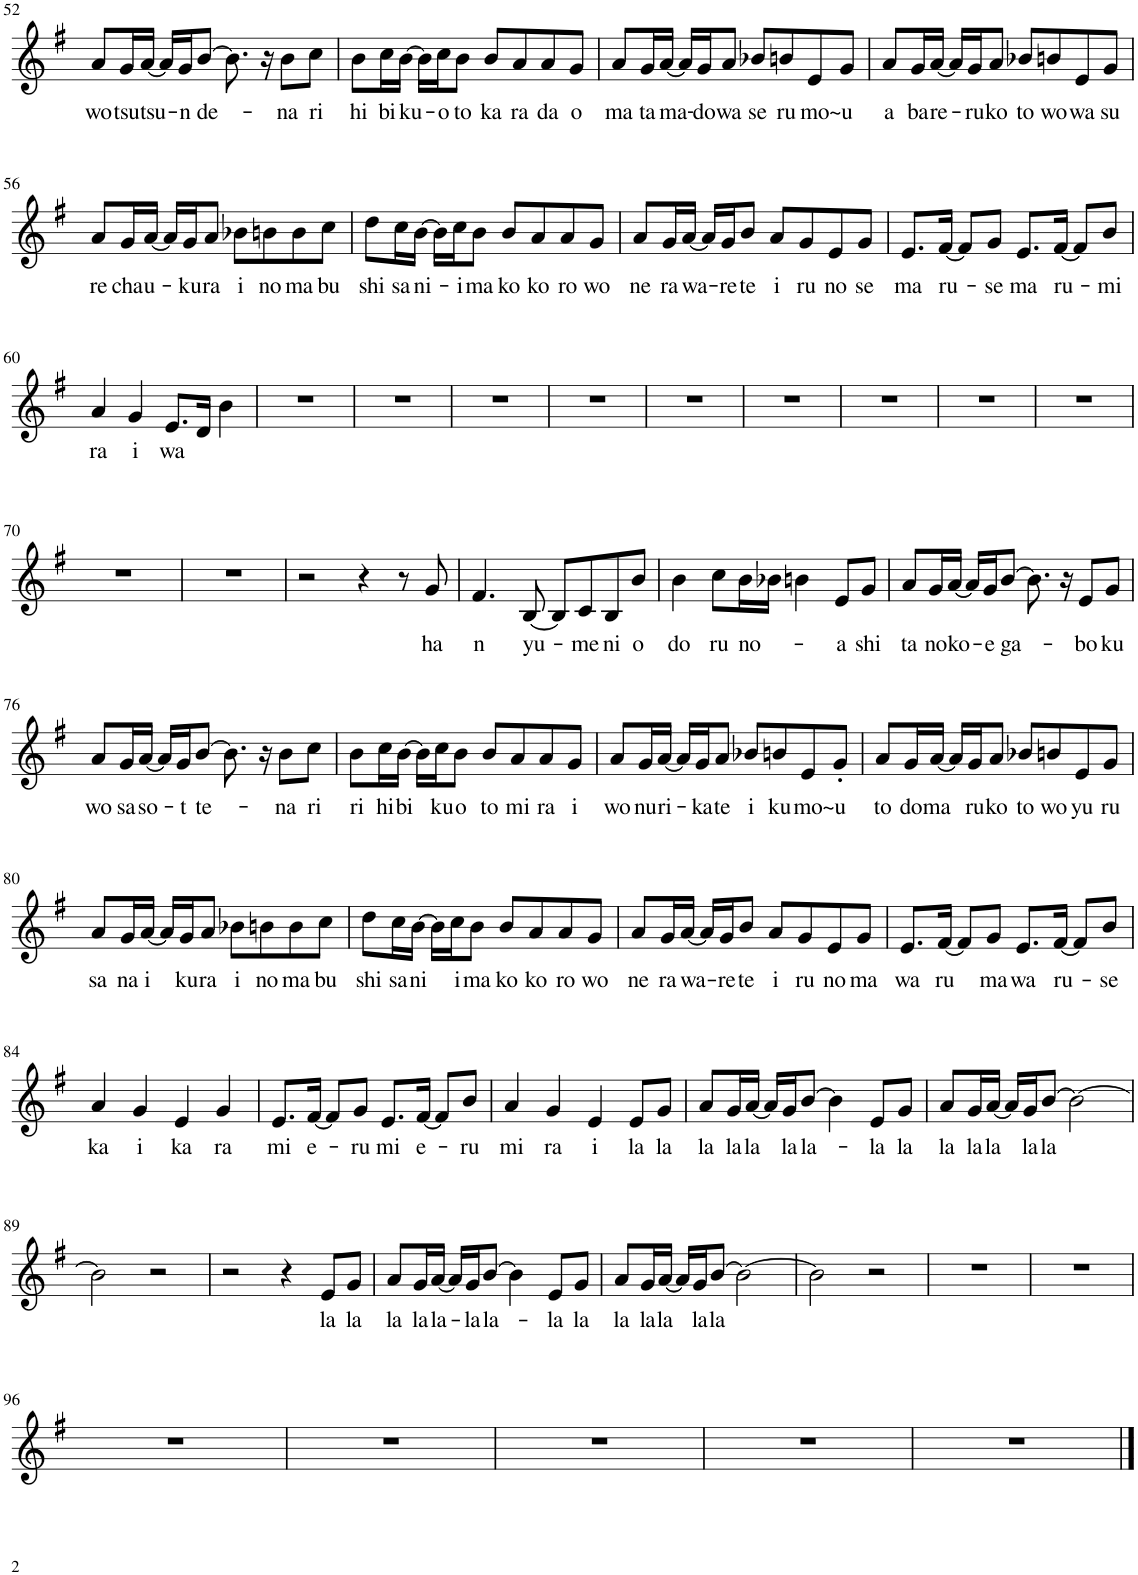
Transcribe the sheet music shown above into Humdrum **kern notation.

**kern	**text
*part1	*part1
*staff1	*staff1
*I"Voice	*
!!LO:PB:g=z
*clefG2	*
*k[f#]	*
*M4/4	*
=52	=52
!	!LO:LY:b
8a/L	wo
!	!LO:LY:b
16g/L	tsu
!	!LO:LY:b
[16a/JJ	tsu-
16a/LL]	.
!	!LO:LY:b
16g/J	-n
!	!LO:LY:b
[8b/J	de-
8.b\]	.
16r	.
!	!LO:LY:b
8b\L	-na
!	!LO:LY:b
8cc\J	ri
=53	=53
!	!LO:LY:b
8b\L	hi
!	!LO:LY:b
16cc\L	bi
!	!LO:LY:b
[16b\JJ	ku-
16b\LL]	.
!	!LO:LY:b
16cc\J	-o
!	!LO:LY:b
8b\J	to
!	!LO:LY:b
8b/L	ka
!	!LO:LY:b
8a/	ra
!	!LO:LY:b
8a/	da
!	!LO:LY:b
8g/J	o
=54	=54
!	!LO:LY:b
8a/L	ma
!	!LO:LY:b
16g/L	ta
!	!LO:LY:b
[16a/JJ	ma-
16a/LL]	.
!	!LO:LY:b
16g/J	-do
!	!LO:LY:b
8a/J	wa
!	!LO:LY:b
8b-X/L	se
!	!LO:LY:b
8bn/	ru
!	!LO:LY:b
8e/	mo
!	!LO:LY:b
8g/J	~u
=55	=55
!	!LO:LY:b
8a/L	a
!	!LO:LY:b
16g/L	ba
!	!LO:LY:b
[16a/JJ	re-
16a/LL]	.
!	!LO:LY:b
16g/J	-ru
!	!LO:LY:b
8a/J	ko
!	!LO:LY:b
8b-X/L	to
!	!LO:LY:b
8bn/	wo
!	!LO:LY:b
8e/	wa
!	!LO:LY:b
8g/J	su
!!LO:LB:g=z
=56	=56
!	!LO:LY:b
8a/L	re
!	!LO:LY:b
16g/L	cha
!	!LO:LY:b
[16a/JJ	u-
16a/LL]	.
!	!LO:LY:b
16g/J	-ku
!	!LO:LY:b
8a/J	ra
!	!LO:LY:b
8b-X\L	i
!	!LO:LY:b
8bn\	no
!	!LO:LY:b
8b\	ma
!	!LO:LY:b
8cc\J	bu
=57	=57
!	!LO:LY:b
8dd\L	shi
!	!LO:LY:b
16cc\L	sa
!	!LO:LY:b
[16b\JJ	ni-
16b\LL]	.
!	!LO:LY:b
16cc\J	-i
!	!LO:LY:b
8b\J	ma
!	!LO:LY:b
8b/L	ko
!	!LO:LY:b
8a/	ko
!	!LO:LY:b
8a/	ro
!	!LO:LY:b
8g/J	wo
=58	=58
!	!LO:LY:b
8a/L	ne
!	!LO:LY:b
16g/L	ra
!	!LO:LY:b
[16a/JJ	wa-
16a/LL]	.
!	!LO:LY:b
16g/J	-re
!	!LO:LY:b
8b/J	te
!	!LO:LY:b
8a/L	i
!	!LO:LY:b
8g/	ru
!	!LO:LY:b
8e/	no
!	!LO:LY:b
8g/J	se
=59	=59
!	!LO:LY:b
8.e/L	ma
!	!LO:LY:b
[16f#/Jk	ru-
8f#/L]	.
!	!LO:LY:b
8g/J	-se
!	!LO:LY:b
8.e/L	ma
!	!LO:LY:b
[16f#/Jk	ru-
8f#/L]	.
!	!LO:LY:b
8b/J	-mi
!!LO:LB:g=z
=60	=60
!	!LO:LY:b
4a/	ra
!	!LO:LY:b
4g/	i
!	!LO:LY:b
8.e/L	wa
16d/Jk	.
4b\	.
=61	=61
1r	.
=62	=62
1r	.
=63	=63
1r	.
=64	=64
1r	.
=65	=65
1r	.
=66	=66
1r	.
=67	=67
1r	.
=68	=68
1r	.
=69	=69
1r	.
!!LO:LB:g=z
=70	=70
1r	.
=71	=71
1r	.
=72	=72
2r	.
4r	.
8r	.
!	!LO:LY:b
8g/	-ha
=73	=73
!	!LO:LY:b
4.f#/	n
!	!LO:LY:b
[8B/	yu-
8B/L]	.
!	!LO:LY:b
8c/	-me
!	!LO:LY:b
8B/	ni
!	!LO:LY:b
8b/J	o
=74	=74
!	!LO:LY:b
4b\	do
!	!LO:LY:b
8cc\L	ru
!	!LO:LY:b
16b\L	no-
16b-X\JJ	.
4bn\	.
!	!LO:LY:b
8e/L	-a
!	!LO:LY:b
8g/J	shi
=75	=75
!	!LO:LY:b
8a/L	ta
!	!LO:LY:b
16g/L	no
!	!LO:LY:b
[16a/JJ	ko-
16a/LL]	.
!	!LO:LY:b
16g/J	-e
!	!LO:LY:b
[8b/J	ga-
8.b\]	.
16r	.
!	!LO:LY:b
8e/L	-bo
!	!LO:LY:b
8g/J	ku
!!LO:LB:g=z
=76	=76
!	!LO:LY:b
8a/L	wo
!	!LO:LY:b
16g/L	sa
!	!LO:LY:b
[16a/JJ	so-
16a/LL]	.
!	!LO:LY:b
16g/J	-t
!	!LO:LY:b
[8b/J	te-
8.b\]	.
16r	.
!	!LO:LY:b
8b\L	-na
!	!LO:LY:b
8cc\J	ri
=77	=77
!	!LO:LY:b
8b\L	ri
!	!LO:LY:b
16cc\L	hi
!	!LO:LY:b
[16b\JJ	bi
16b\LL]	.
!	!LO:LY:b
16cc\J	ku
!	!LO:LY:b
8b\J	o
!	!LO:LY:b
8b/L	to
!	!LO:LY:b
8a/	mi
!	!LO:LY:b
8a/	ra
!	!LO:LY:b
8g/J	i
=78	=78
!	!LO:LY:b
8a/L	wo
!	!LO:LY:b
16g/L	nu
!	!LO:LY:b
[16a/JJ	ri-
16a/LL]	.
!	!LO:LY:b
16g/J	-ka
!	!LO:LY:b
8a/J	te
!	!LO:LY:b
8b-X/L	i
!	!LO:LY:b
8bn/	ku
!	!LO:LY:b
8e/	mo
!	!LO:LY:b
8g'/J	~u
=79	=79
!	!LO:LY:b
8a/L	to
!	!LO:LY:b
16g/L	do
!	!LO:LY:b
[16a/JJ	ma
16a/LL]	.
!	!LO:LY:b
16g/J	ru
!	!LO:LY:b
8a/J	ko
!	!LO:LY:b
8b-X/L	to
!	!LO:LY:b
8bn/	wo
!	!LO:LY:b
8e/	yu
!	!LO:LY:b
8g/J	ru
!!LO:LB:g=z
=80	=80
!	!LO:LY:b
8a/L	sa
!	!LO:LY:b
16g/L	na
!	!LO:LY:b
[16a/JJ	i
16a/LL]	.
!	!LO:LY:b
16g/J	ku
!	!LO:LY:b
8a/J	ra
!	!LO:LY:b
8b-X\L	i
!	!LO:LY:b
8bn\	no
!	!LO:LY:b
8b\	ma
!	!LO:LY:b
8cc\J	bu
=81	=81
!	!LO:LY:b
8dd\L	shi
!	!LO:LY:b
16cc\L	sa
!	!LO:LY:b
[16b\JJ	ni
16b\LL]	.
!	!LO:LY:b
16cc\J	i
!	!LO:LY:b
8b\J	ma
!	!LO:LY:b
8b/L	ko
!	!LO:LY:b
8a/	ko
!	!LO:LY:b
8a/	ro
!	!LO:LY:b
8g/J	wo
=82	=82
!	!LO:LY:b
8a/L	ne
!	!LO:LY:b
16g/L	ra
!	!LO:LY:b
[16a/JJ	wa-
16a/LL]	.
!	!LO:LY:b
16g/J	-re
!	!LO:LY:b
8b/J	te
!	!LO:LY:b
8a/L	i
!	!LO:LY:b
8g/	ru
!	!LO:LY:b
8e/	no
!	!LO:LY:b
8g/J	ma
=83	=83
!	!LO:LY:b
8.e/L	wa
!	!LO:LY:b
[16f#/Jk	ru
8f#/L]	.
!	!LO:LY:b
8g/J	ma
!	!LO:LY:b
8.e/L	wa
!	!LO:LY:b
[16f#/Jk	ru-
8f#/L]	.
!	!LO:LY:b
8b/J	-se
!!LO:LB:g=z
=84	=84
!	!LO:LY:b
4a/	ka
!	!LO:LY:b
4g/	i
!	!LO:LY:b
4e/	ka
!	!LO:LY:b
4g/	ra
=85	=85
!	!LO:LY:b
8.e/L	mi
!	!LO:LY:b
[16f#/Jk	e-
8f#/L]	.
!	!LO:LY:b
8g/J	-ru
!	!LO:LY:b
8.e/L	mi
!	!LO:LY:b
[16f#/Jk	e-
8f#/L]	.
!	!LO:LY:b
8b/J	-ru
=86	=86
!	!LO:LY:b
4a/	mi
!	!LO:LY:b
4g/	ra
!	!LO:LY:b
4e/	i
!	!LO:LY:b
8e/L	la
!	!LO:LY:b
8g/J	la
=87	=87
!	!LO:LY:b
8a/L	la
!	!LO:LY:b
16g/L	la
!	!LO:LY:b
[16a/JJ	la
16a/LL]	.
!	!LO:LY:b
16g/J	la
!	!LO:LY:b
[8b/J	la-
4b\]	.
!	!LO:LY:b
8e/L	-la
!	!LO:LY:b
8g/J	la
=88	=88
!	!LO:LY:b
8a/L	la
!	!LO:LY:b
16g/L	la
!	!LO:LY:b
[16a/JJ	la
16a/LL]	.
!	!LO:LY:b
16g/J	la
!	!LO:LY:b
[8b/J	la
2b\_	.
!!LO:LB:g=z
=89	=89
2b\]	.
2r	.
=90	=90
2r	.
4r	.
!	!LO:LY:b
8e/L	-la
!	!LO:LY:b
8g/J	la
=91	=91
!	!LO:LY:b
8a/L	la
!	!LO:LY:b
16g/L	la
!	!LO:LY:b
[16a/JJ	la-
16a/LL]	.
!	!LO:LY:b
16g/J	-la
!	!LO:LY:b
[8b/J	la-
4b\]	.
!	!LO:LY:b
8e/L	-la
!	!LO:LY:b
8g/J	la
=92	=92
!	!LO:LY:b
8a/L	la
!	!LO:LY:b
16g/L	la
!	!LO:LY:b
[16a/JJ	la
16a/LL]	.
!	!LO:LY:b
16g/J	la
!	!LO:LY:b
[8b/J	la
2b\_	.
=93	=93
2b\]	.
2r	.
=94	=94
1r	.
=95	=95
1r	.
!!LO:LB:g=z
=96	=96
1r	.
=97	=97
1r	.
=98	=98
1r	.
=99	=99
1r	.
=100	=100
1r	.
==	==
*-	*-
